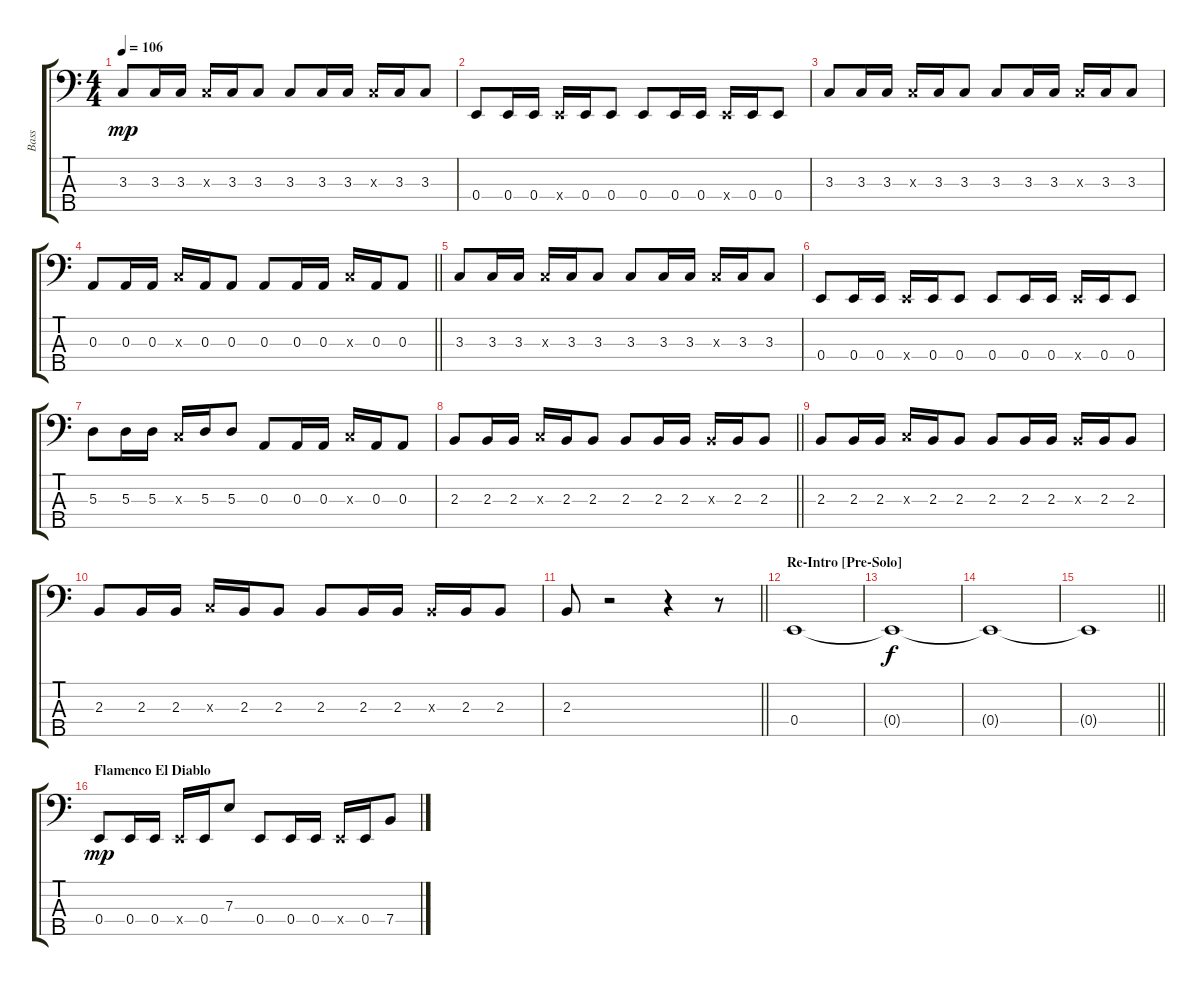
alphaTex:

\track ("Bass" "Bass") {instrument electricbassfinger}
\staff {score tabs}
\tuning (G2 D2 A1 E1 B0) {hide}
\ts (4 4)
\tempo 106
\clef f4
\ks c
3.3.8{dy mp} 3.3.16 3.3.16 3.3{x}.16 3.3.16 3.3.8 3.3.8 3.3.16 3.3.16 3.3{x}.16 3.3.16 3.3.8 |
0.4.8 0.4.16 0.4.16 0.4{x}.16 0.4.16 0.4.8 0.4.8 0.4.16 0.4.16 0.4{x}.16 0.4.16 0.4.8 |
3.3.8 3.3.16 3.3.16 3.3{x}.16 3.3.16 3.3.8 3.3.8 3.3.16 3.3.16 3.3{x}.16 3.3.16 3.3.8 |
\barLineRight lightlight
0.3.8 0.3.16 0.3.16 3.3{x}.16 0.3.16 0.3.8 0.3.8 0.3.16 0.3.16 3.3{x}.16 0.3.16 0.3.8 |
3.3.8 3.3.16 3.3.16 3.3{x}.16 3.3.16 3.3.8 3.3.8 3.3.16 3.3.16 3.3{x}.16 3.3.16 3.3.8 |
0.4.8 0.4.16 0.4.16 0.4{x}.16 0.4.16 0.4.8 0.4.8 0.4.16 0.4.16 0.4{x}.16 0.4.16 0.4.8 |
5.3.8 5.3.16 5.3.16 3.3{x}.16 5.3.16 5.3.8 0.3.8 0.3.16 0.3.16 3.3{x}.16 0.3.16 0.3.8 |
\barLineRight lightlight
2.3.8 2.3.16 2.3.16 3.3{x}.16 2.3.16 2.3.8 2.3.8 2.3.16 2.3.16 2.3{x}.16 2.3.16 2.3.8 |
2.3.8 2.3.16 2.3.16 3.3{x}.16 2.3.16 2.3.8 2.3.8 2.3.16 2.3.16 2.3{x}.16 2.3.16 2.3.8 |
2.3.8 2.3.16 2.3.16 3.3{x}.16 2.3.16 2.3.8 2.3.8 2.3.16 2.3.16 2.3{x}.16 2.3.16 2.3.8 |
\barLineRight lightlight
2.3.8 r.2 r.4 r.8 |
\section ("" "Re-Intro [Pre-Solo]")
0.4.1 |
0.4{t}.1{dy f} |
0.4{t}.1 |
\barLineRight lightlight
0.4{t}.1 |
\section ("" "Flamenco El Diablo")
0.4.8{dy mp} 0.4.16 0.4.16 0.4{x}.16 0.4.16 7.3.8 0.4.8 0.4.16 0.4.16 0.4{x}.16 0.4.16 7.4.8
